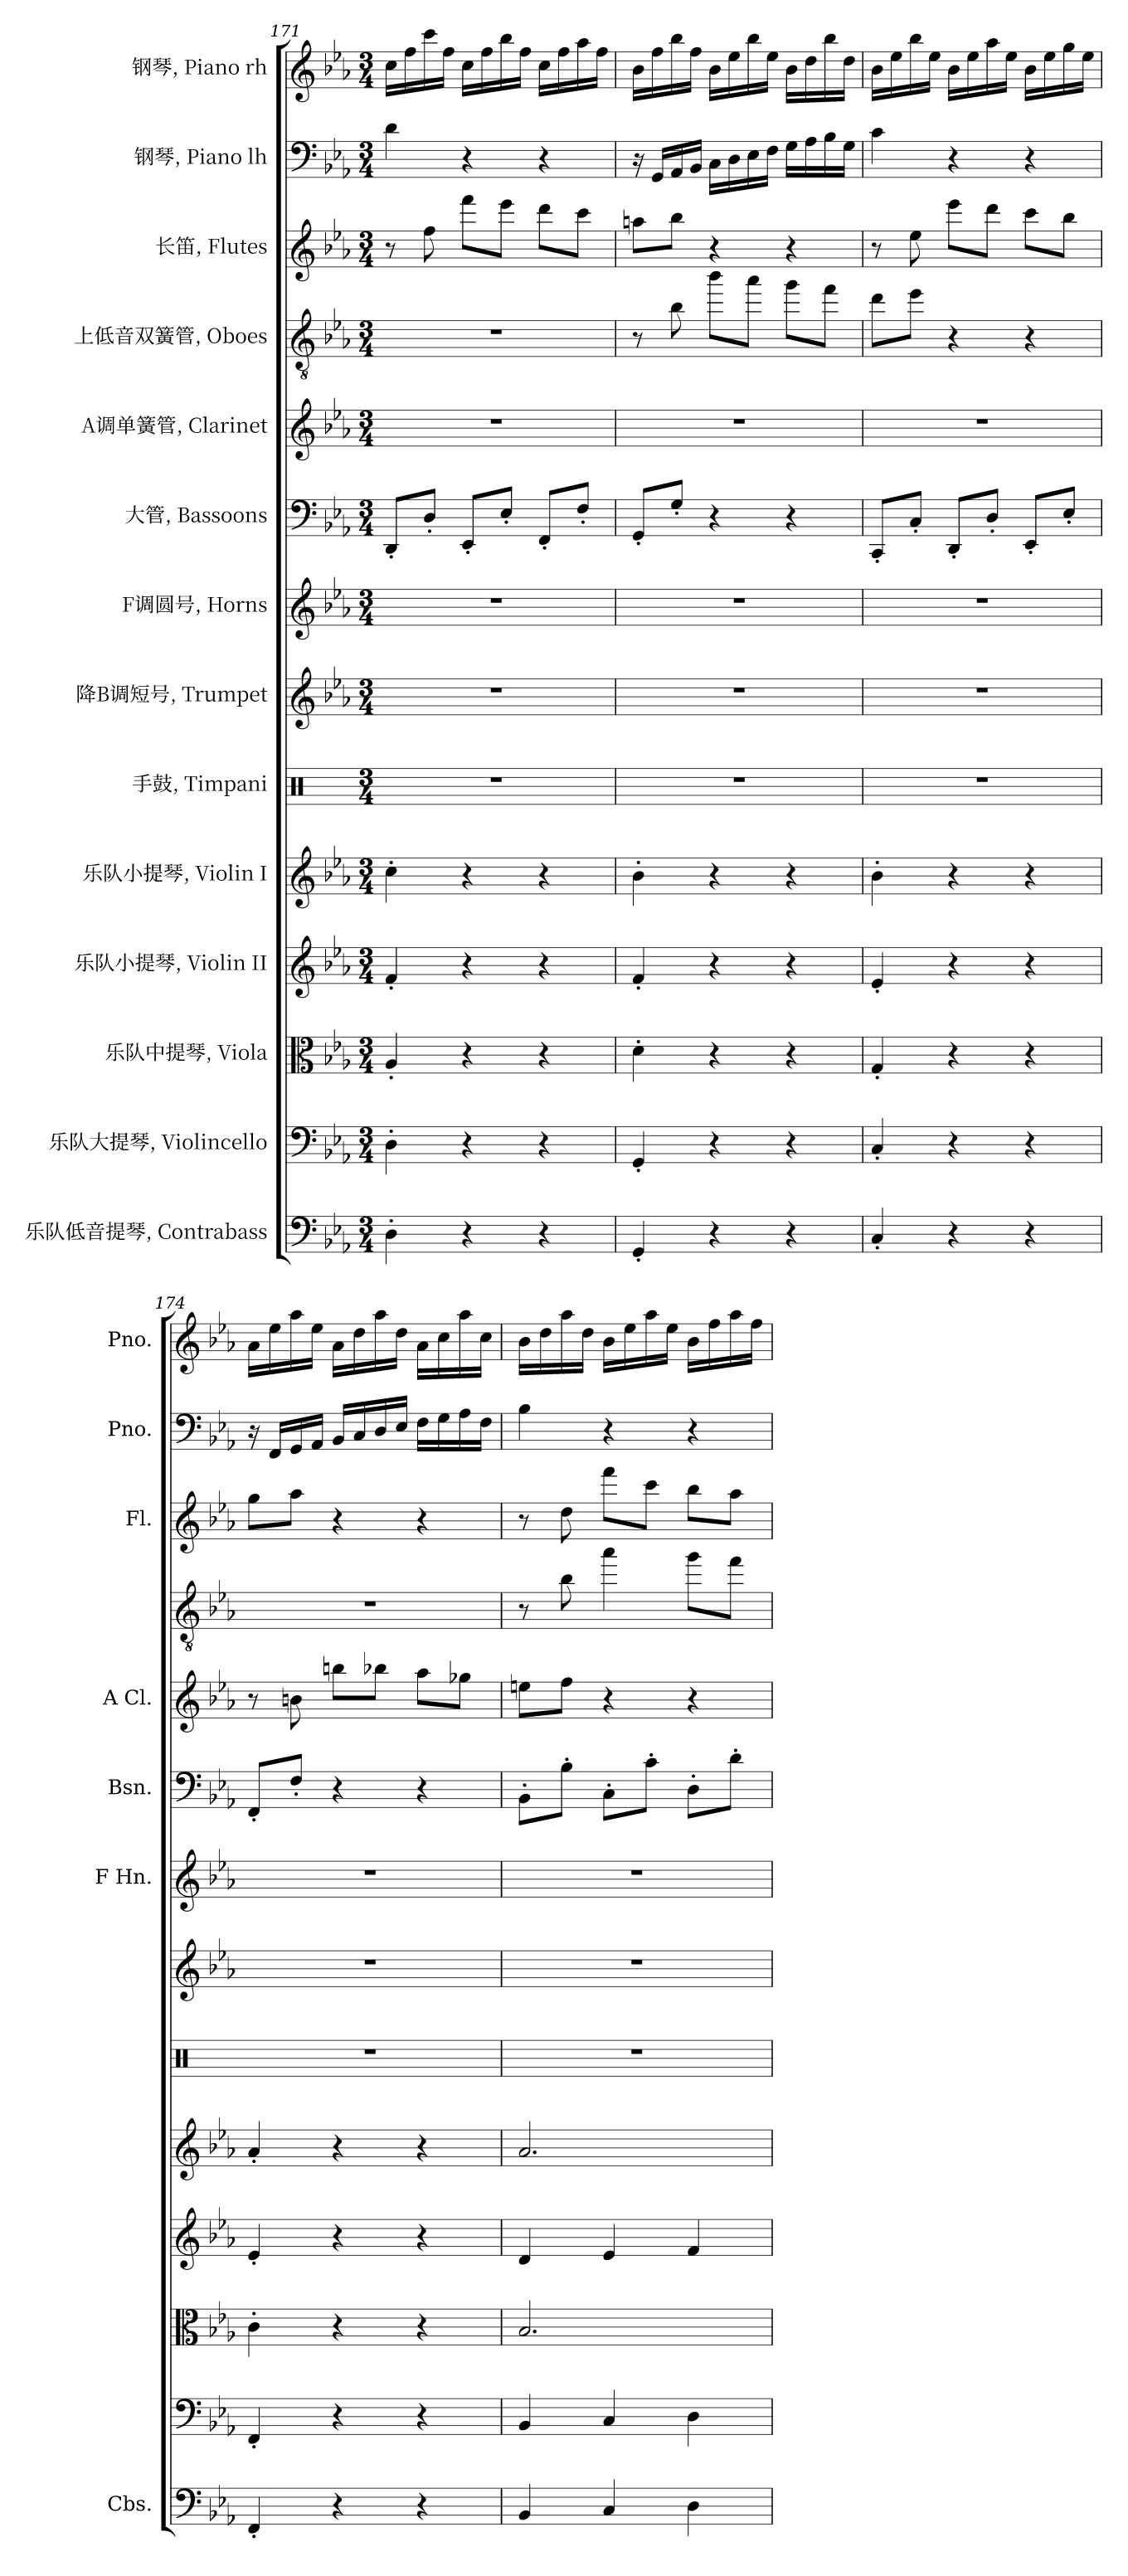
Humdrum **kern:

**kern	**kern	**kern	**kern	**kern	**kern	**kern	**kern	**kern	**kern	**kern	**kern	**kern	**kern
*part14	*part13	*part12	*part11	*part10	*part9	*part8	*part7	*part6	*part5	*part4	*part3	*part2	*part1
*staff14	*staff13	*staff12	*staff11	*staff10	*staff9	*staff8	*staff7	*staff6	*staff5	*staff4	*staff3	*staff2	*staff1
*I"乐队低音提琴, Contrabass	*I"乐队大提琴, Violincello	*I"乐队中提琴, Viola	*I"乐队小提琴, Violin II	*I"乐队小提琴, Violin I	*I"手鼓, Timpani	*I"降B调短号, Trumpet	*I"F调圆号, Horns	*I"大管, Bassoons	*I"A调单簧管, Clarinet	*I"上低音双簧管, Oboes	*I"长笛, Flutes	*I"钢琴, Piano lh	*I"钢琴, Piano rh
*I'Cbs.	*	*	*	*	*	*	*I'F Hn.	*I'Bsn.	*I'A Cl.	*	*I'Fl.	*I'Pno.	*I'Pno.
!!LO:PB:g=z
*clefF4	*clefF4	*clefC3	*clefG2	*clefG2	*clefX	*clefG2	*clefG2	*clefF4	*clefG2	*clefGv2	*clefG2	*clefF4	*clefG2
*ITrd7c12	*	*	*	*	*	*ITrd1c2	*ITrd4c7	*	*ITrd2c3	*	*	*	*
*k[b-e-a-]	*k[b-e-a-]	*k[b-e-a-]	*k[b-e-a-]	*k[b-e-a-]	*k[]	*k[b-e-a-d-g-]	*k[b-e-a-d-]	*k[b-e-a-]	*k[]	*k[b-e-a-]	*k[b-e-a-]	*k[b-e-a-]	*k[b-e-a-]
*M3/4	*M3/4	*M3/4	*M3/4	*M3/4	*M3/4	*M3/4	*M3/4	*M3/4	*M3/4	*M3/4	*M3/4	*M3/4	*M3/4
=171	=171	=171	=171	=171	=171	=171	=171	=171	=171	=171	=171	=171	=171
4DD'\	4D'\	4A-'/	4f'/	4cc'\	2.r	2.r	2.r	8DD'/L	2.r	2.r	8r	4d\	16cc\LL
.	.	.	.	.	.	.	.	.	.	.	.	.	16ff\
.	.	.	.	.	.	.	.	8D'/J	.	.	8ff\	.	16ccc\
.	.	.	.	.	.	.	.	.	.	.	.	.	16ff\JJ
4r	4r	4r	4r	4r	.	.	.	8EE-'/L	.	.	8fff\L	4r	16cc\LL
.	.	.	.	.	.	.	.	.	.	.	.	.	16ff\
.	.	.	.	.	.	.	.	8E-'/J	.	.	8eee-\J	.	16bb-\
.	.	.	.	.	.	.	.	.	.	.	.	.	16ff\JJ
4r	4r	4r	4r	4r	.	.	.	8FF'/L	.	.	8ddd\L	4r	16cc\LL
.	.	.	.	.	.	.	.	.	.	.	.	.	16ff\
.	.	.	.	.	.	.	.	8F'/J	.	.	8ccc\J	.	16aa-\
.	.	.	.	.	.	.	.	.	.	.	.	.	16ff\JJ
=172	=172	=172	=172	=172	=172	=172	=172	=172	=172	=172	=172	=172	=172
4GGG'/	4GG'/	4d'\	4f'/	4b-'\	2.r	2.r	2.r	8GG'/L	2.r	8r	8aan\L	16r	16b-\LL
.	.	.	.	.	.	.	.	.	.	.	.	16GG/LL	16ff\
.	.	.	.	.	.	.	.	8G'/J	.	8b-\	8bb-\J	16AA-/	16bb-\
.	.	.	.	.	.	.	.	.	.	.	.	16BB-/JJ	16ff\JJ
4r	4r	4r	4r	4r	.	.	.	4r	.	8bb-\L	4r	16C\LL	16b-\LL
.	.	.	.	.	.	.	.	.	.	.	.	16D\	16ee-\
.	.	.	.	.	.	.	.	.	.	8aa-\J	.	16E-\	16bb-\
.	.	.	.	.	.	.	.	.	.	.	.	16F\JJ	16ee-\JJ
4r	4r	4r	4r	4r	.	.	.	4r	.	8gg\L	4r	16G\LL	16b-\LL
.	.	.	.	.	.	.	.	.	.	.	.	16A-\	16dd\
.	.	.	.	.	.	.	.	.	.	8ff\J	.	16B-\	16bb-\
.	.	.	.	.	.	.	.	.	.	.	.	16G\JJ	16dd\JJ
=173	=173	=173	=173	=173	=173	=173	=173	=173	=173	=173	=173	=173	=173
4CC'/	4C'/	4G'/	4e-'/	4b-'\	2.r	2.r	2.r	8CC'/L	2.r	8dd\L	8r	4c\	16b-\LL
.	.	.	.	.	.	.	.	.	.	.	.	.	16ee-\
.	.	.	.	.	.	.	.	8C'/J	.	8ee-\J	8ee-\	.	16bb-\
.	.	.	.	.	.	.	.	.	.	.	.	.	16ee-\JJ
4r	4r	4r	4r	4r	.	.	.	8DD'/L	.	4r	8eee-\L	4r	16b-\LL
.	.	.	.	.	.	.	.	.	.	.	.	.	16ee-\
.	.	.	.	.	.	.	.	8D'/J	.	.	8ddd\J	.	16aa-\
.	.	.	.	.	.	.	.	.	.	.	.	.	16ee-\JJ
4r	4r	4r	4r	4r	.	.	.	8EE-'/L	.	4r	8ccc\L	4r	16b-\LL
.	.	.	.	.	.	.	.	.	.	.	.	.	16ee-\
.	.	.	.	.	.	.	.	8E-'/J	.	.	8bb-\J	.	16gg\
.	.	.	.	.	.	.	.	.	.	.	.	.	16ee-\JJ
!!LO:PB:g=z
=174	=174	=174	=174	=174	=174	=174	=174	=174	=174	=174	=174	=174	=174
4FFF'/	4FF'/	4c'\	4e-'/	4a-'/	2.r	2.r	2.r	8FF'/L	8r	2.r	8gg\L	16r	16a-\LL
.	.	.	.	.	.	.	.	.	.	.	.	16FF/LL	16ee-\
.	.	.	.	.	.	.	.	8F'/J	8g#X\	.	8aa-\J	16GG/	16aa-\
.	.	.	.	.	.	.	.	.	.	.	.	16AA-/JJ	16ee-\JJ
4r	4r	4r	4r	4r	.	.	.	4r	8gg#X\L	.	4r	16BB-/LL	16a-\LL
.	.	.	.	.	.	.	.	.	.	.	.	16C/	16dd\
.	.	.	.	.	.	.	.	.	8ggn\J	.	.	16D/	16aa-\
.	.	.	.	.	.	.	.	.	.	.	.	16E-/JJ	16dd\JJ
4r	4r	4r	4r	4r	.	.	.	4r	8ff\L	.	4r	16F\LL	16a-\LL
.	.	.	.	.	.	.	.	.	.	.	.	16G\	16cc\
.	.	.	.	.	.	.	.	.	8ee-X\J	.	.	16A-\	16aa-\
.	.	.	.	.	.	.	.	.	.	.	.	16F\JJ	16cc\JJ
=175	=175	=175	=175	=175	=175	=175	=175	=175	=175	=175	=175	=175	=175
4BBB-/	4BB-/	2.B-/	4d/	2.a-/	2.r	2.r	2.r	8BB-'\L	8cc#X\L	8r	8r	4B-\	16b-\LL
.	.	.	.	.	.	.	.	.	.	.	.	.	16dd\
.	.	.	.	.	.	.	.	8B-'\J	8dd\J	8b-\	8dd\	.	16aa-\
.	.	.	.	.	.	.	.	.	.	.	.	.	16dd\JJ
4CC/	4C/	.	4e-/	.	.	.	.	8C'\L	4r	4aa-\	8fff\L	4r	16b-\LL
.	.	.	.	.	.	.	.	.	.	.	.	.	16ee-\
.	.	.	.	.	.	.	.	8c'\J	.	.	8ccc\J	.	16aa-\
.	.	.	.	.	.	.	.	.	.	.	.	.	16ee-\JJ
4DD\	4D\	.	4f/	.	.	.	.	8D'\L	4r	8gg\L	8bb-\L	4r	16b-\LL
.	.	.	.	.	.	.	.	.	.	.	.	.	16ff\
.	.	.	.	.	.	.	.	8d'\J	.	8ff\J	8aa-\J	.	16aa-\
.	.	.	.	.	.	.	.	.	.	.	.	.	16ff\JJ
=	=	=	=	=	=	=	=	=	=	=	=	=	=
*-	*-	*-	*-	*-	*-	*-	*-	*-	*-	*-	*-	*-	*-
